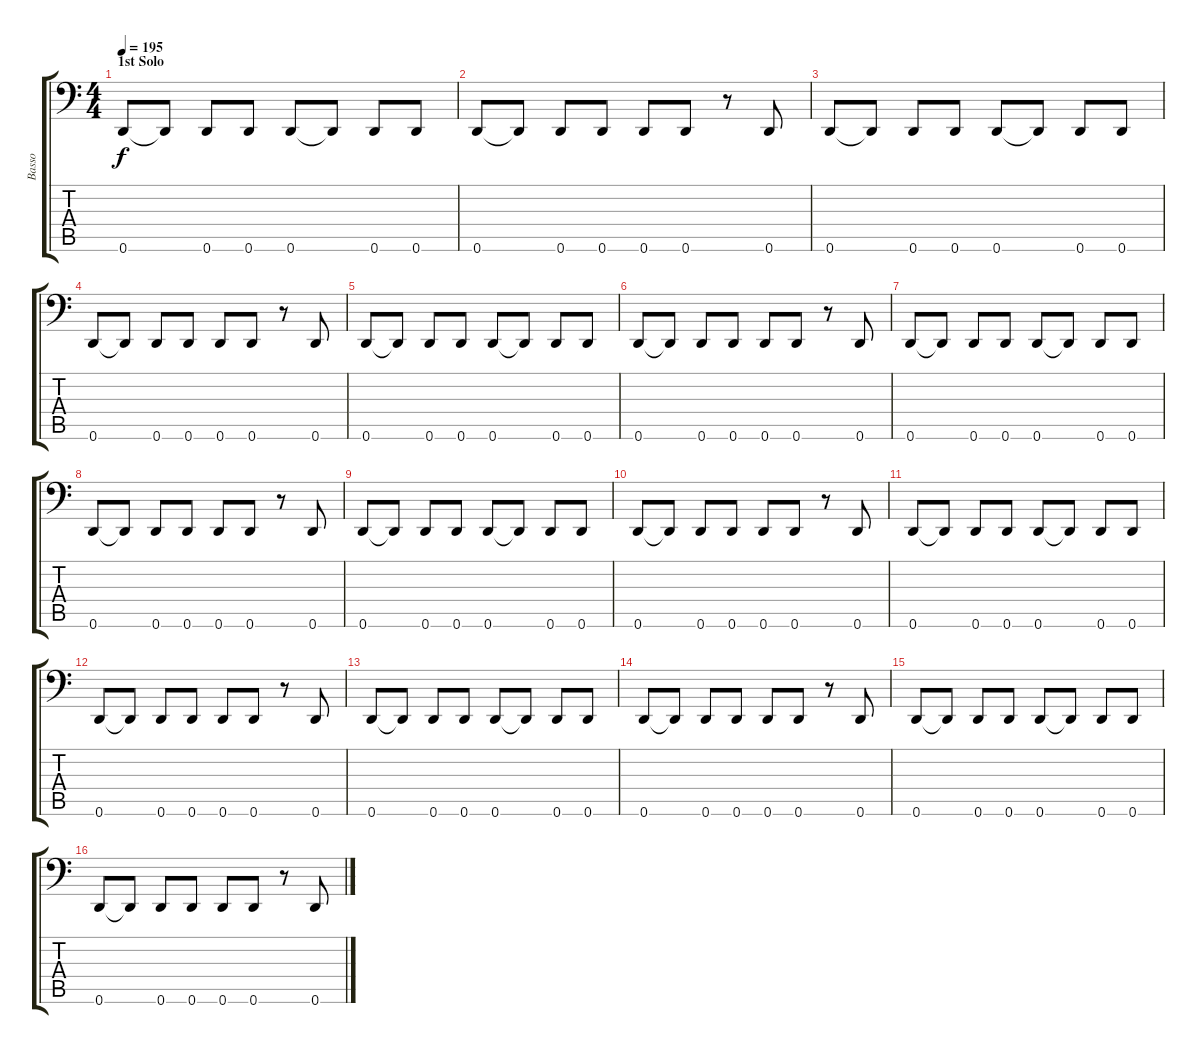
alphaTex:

\track ("Basso" "Basso") {instrument electricbassfinger}
\staff {score tabs}
\tuning (E3 B2 G2 D2 A1 D1) {hide}
\ts (4 4)
\section ("" "1st Solo")
\tempo 195
\clef f4
\ks c
0.6.8{dy f} 0.6{t}.8 0.6.8 0.6.8 0.6.8 0.6{t}.8 0.6.8 0.6.8 |
0.6.8 0.6{t}.8 0.6.8 0.6.8 0.6.8 0.6.8 r.8 0.6.8 |
0.6.8 0.6{t}.8 0.6.8 0.6.8 0.6.8 0.6{t}.8 0.6.8 0.6.8 |
0.6.8 0.6{t}.8 0.6.8 0.6.8 0.6.8 0.6.8 r.8 0.6.8 |
0.6.8 0.6{t}.8 0.6.8 0.6.8 0.6.8 0.6{t}.8 0.6.8 0.6.8 |
0.6.8 0.6{t}.8 0.6.8 0.6.8 0.6.8 0.6.8 r.8 0.6.8 |
0.6.8 0.6{t}.8 0.6.8 0.6.8 0.6.8 0.6{t}.8 0.6.8 0.6.8 |
0.6.8 0.6{t}.8 0.6.8 0.6.8 0.6.8 0.6.8 r.8 0.6.8 |
0.6.8 0.6{t}.8 0.6.8 0.6.8 0.6.8 0.6{t}.8 0.6.8 0.6.8 |
0.6.8 0.6{t}.8 0.6.8 0.6.8 0.6.8 0.6.8 r.8 0.6.8 |
0.6.8 0.6{t}.8 0.6.8 0.6.8 0.6.8 0.6{t}.8 0.6.8 0.6.8 |
0.6.8 0.6{t}.8 0.6.8 0.6.8 0.6.8 0.6.8 r.8 0.6.8 |
0.6.8 0.6{t}.8 0.6.8 0.6.8 0.6.8 0.6{t}.8 0.6.8 0.6.8 |
0.6.8 0.6{t}.8 0.6.8 0.6.8 0.6.8 0.6.8 r.8 0.6.8 |
0.6.8 0.6{t}.8 0.6.8 0.6.8 0.6.8 0.6{t}.8 0.6.8 0.6.8 |
0.6.8 0.6{t}.8 0.6.8 0.6.8 0.6.8 0.6.8 r.8 0.6.8
